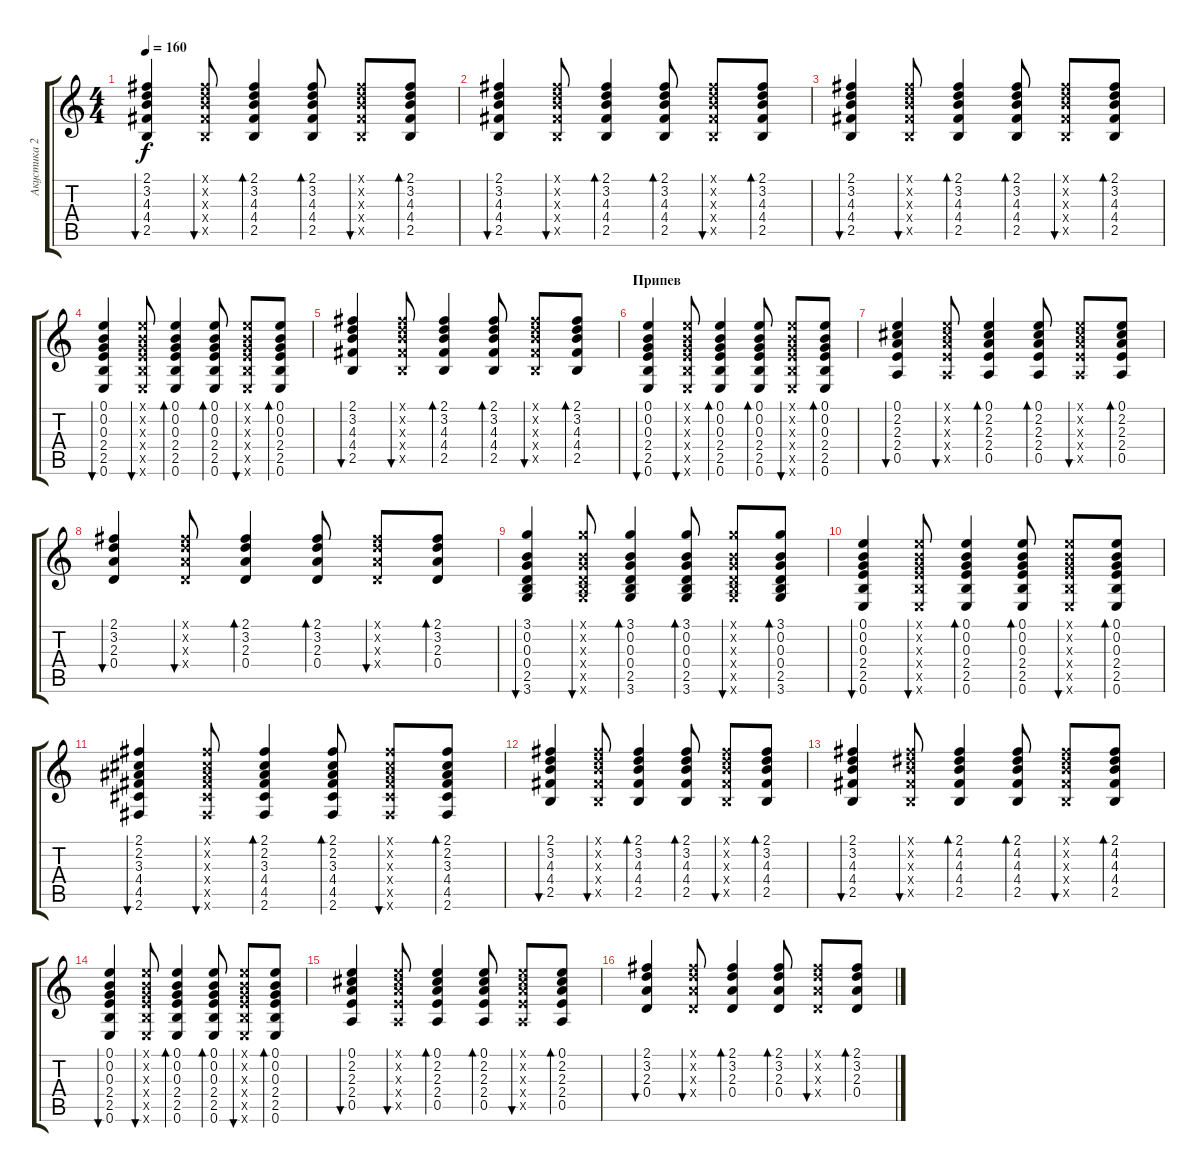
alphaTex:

\track ("Акустика 2" "Акустика 2") {instrument acousticguitarsteel}
\staff {score tabs}
\tuning (E4 B3 G3 D3 A2 E2) {hide}
\ts (4 4)
\tempo 160
\clef g2
\ks c
(2.1 3.2 4.3 4.4 2.5).4{bu 60 dy f} (2.1{x} 3.2{x} 4.3{x} 4.4{x} 2.5{x}).8{bu 60} (2.1 3.2 4.3 4.4 2.5).4{bd 60} (2.1 3.2 4.3 4.4 2.5).8{bd 60} (2.1{x} 3.2{x} 4.3{x} 4.4{x} 2.5{x}).8{bu 60} (2.1 3.2 4.3 4.4 2.5).8{bd 60} |
(2.1 3.2 4.3 4.4 2.5).4{bu 60} (2.1{x} 3.2{x} 4.3{x} 4.4{x} 2.5{x}).8{bu 60} (2.1 3.2 4.3 4.4 2.5).4{bd 60} (2.1 3.2 4.3 4.4 2.5).8{bd 60} (2.1{x} 3.2{x} 4.3{x} 4.4{x} 2.5{x}).8{bu 60} (2.1 3.2 4.3 4.4 2.5).8{bd 60} |
(2.1 3.2 4.3 4.4 2.5).4{bu 60} (2.1{x} 3.2{x} 4.3{x} 4.4{x} 2.5{x}).8{bu 60} (2.1 3.2 4.3 4.4 2.5).4{bd 60} (2.1 3.2 4.3 4.4 2.5).8{bd 60} (2.1{x} 3.2{x} 4.3{x} 4.4{x} 2.5{x}).8{bu 60} (2.1 3.2 4.3 4.4 2.5).8{bd 60} |
(0.1 0.2 0.3 2.4 2.5 0.6).4{bu 60} (0.1{x} 0.2{x} 0.3{x} 2.4{x} 2.5{x} 0.6{x}).8{bu 60} (0.1 0.2 0.3 2.4 2.5 0.6).4{bd 60} (0.1 0.2 0.3 2.4 2.5 0.6).8{bd 60} (0.1{x} 0.2{x} 0.3{x} 2.4{x} 2.5{x} 0.6{x}).8{bu 60} (0.1 0.2 0.3 2.4 2.5 0.6).8{bd 60} |
(2.1 3.2 4.3 4.4 2.5).4{bu 60} (2.1{x} 3.2{x} 4.3{x} 4.4{x} 2.5{x}).8{bu 60} (2.1 3.2 4.3 4.4 2.5).4{bd 60} (2.1 3.2 4.3 4.4 2.5).8{bd 60} (2.1{x} 3.2{x} 4.3{x} 4.4{x} 2.5{x}).8{bu 60} (2.1 3.2 4.3 4.4 2.5).8{bd 60} |
\section ("" "Припев")
(0.1 0.2 0.3 2.4 2.5 0.6).4{bu 60} (0.1{x} 0.2{x} 0.3{x} 2.4{x} 2.5{x} 0.6{x}).8{bu 60} (0.1 0.2 0.3 2.4 2.5 0.6).4{bd 60} (0.1 0.2 0.3 2.4 2.5 0.6).8{bd 60} (0.1{x} 0.2{x} 0.3{x} 2.4{x} 2.5{x} 0.6{x}).8{bu 60} (0.1 0.2 0.3 2.4 2.5 0.6).8{bd 60} |
(0.1 2.2 2.3 2.4 0.5).4{bu 60} (0.1{x} 2.2{x} 2.3{x} 2.4{x} 0.5{x}).8{bu 60} (0.1 2.2 2.3 2.4 0.5).4{bd 60} (0.1 2.2 2.3 2.4 0.5).8{bd 60} (0.1{x} 2.2{x} 2.3{x} 2.4{x} 0.5{x}).8{bu 60} (0.1 2.2 2.3 2.4 0.5).8{bd 60} |
(2.1 3.2 2.3 0.4).4{bu 60} (2.1{x} 3.2{x} 2.3{x} 0.4{x}).8{bu 60} (2.1 3.2 2.3 0.4).4{bd 60} (2.1 3.2 2.3 0.4).8{bd 60} (2.1{x} 3.2{x} 2.3{x} 0.4{x}).8{bu 60} (2.1 3.2 2.3 0.4).8{bd 60} |
(3.1 0.2 0.3 0.4 2.5 3.6).4{bu 60} (3.1{x} 0.2{x} 0.3{x} 0.4{x} 2.5{x} 3.6{x}).8{bu 60} (3.1 0.2 0.3 0.4 2.5 3.6).4{bd 60} (3.1 0.2 0.3 0.4 2.5 3.6).8{bd 60} (3.1{x} 0.2{x} 0.3{x} 0.4{x} 2.5{x} 3.6{x}).8{bu 60} (3.1 0.2 0.3 0.4 2.5 3.6).8{bd 60} |
(0.1 0.2 0.3 2.4 2.5 0.6).4{bu 60} (0.1{x} 0.2{x} 0.3{x} 2.4{x} 2.5{x} 0.6{x}).8{bu 60} (0.1 0.2 0.3 2.4 2.5 0.6).4{bd 60} (0.1 0.2 0.3 2.4 2.5 0.6).8{bd 60} (0.1{x} 0.2{x} 0.3{x} 2.4{x} 2.5{x} 0.6{x}).8{bu 60} (0.1 0.2 0.3 2.4 2.5 0.6).8{bd 60} |
(2.1 2.2 3.3 4.4 4.5 2.6).4{bu 60} (2.1{x} 2.2{x} 3.3{x} 4.4{x} 4.5{x} 2.6{x}).8{bu 60} (2.1 2.2 3.3 4.4 4.5 2.6).4{bd 60} (2.1 2.2 3.3 4.4 4.5 2.6).8{bd 60} (2.1{x} 2.2{x} 3.3{x} 4.4{x} 4.5{x} 2.6{x}).8{bu 60} (2.1 2.2 3.3 4.4 4.5 2.6).8{bd 60} |
(2.1 3.2 4.3 4.4 2.5).4{bu 60} (2.1{x} 3.2{x} 4.3{x} 4.4{x} 2.5{x}).8{bu 60} (2.1 3.2 4.3 4.4 2.5).4{bd 60} (2.1 3.2 4.3 4.4 2.5).8{bd 60} (2.1{x} 3.2{x} 4.3{x} 4.4{x} 2.5{x}).8{bu 60} (2.1 3.2 4.3 4.4 2.5).8{bd 60} |
(2.1 3.2 4.3 4.4 2.5).4{bu 60} (2.1{x} 4.2{x} 4.3{x} 4.4{x} 2.5{x}).8{bu 60} (2.1 4.2 4.3 4.4 2.5).4{bd 60} (2.1 4.2 4.3 4.4 2.5).8{bd 60} (2.1{x} 4.2{x} 4.3{x} 4.4{x} 2.5{x}).8{bu 60} (2.1 4.2 4.3 4.4 2.5).8{bd 60} |
(0.1 0.2 0.3 2.4 2.5 0.6).4{bu 60} (0.1{x} 0.2{x} 0.3{x} 2.4{x} 2.5{x} 0.6{x}).8{bu 60} (0.1 0.2 0.3 2.4 2.5 0.6).4{bd 60} (0.1 0.2 0.3 2.4 2.5 0.6).8{bd 60} (0.1{x} 0.2{x} 0.3{x} 2.4{x} 2.5{x} 0.6{x}).8{bu 60} (0.1 0.2 0.3 2.4 2.5 0.6).8{bd 60} |
(0.1 2.2 2.3 2.4 0.5).4{bu 60} (0.1{x} 2.2{x} 2.3{x} 2.4{x} 0.5{x}).8{bu 60} (0.1 2.2 2.3 2.4 0.5).4{bd 60} (0.1 2.2 2.3 2.4 0.5).8{bd 60} (0.1{x} 2.2{x} 2.3{x} 2.4{x} 0.5{x}).8{bu 60} (0.1 2.2 2.3 2.4 0.5).8{bd 60} |
(2.1 3.2 2.3 0.4).4{bu 60} (2.1{x} 3.2{x} 2.3{x} 0.4{x}).8{bu 60} (2.1 3.2 2.3 0.4).4{bd 60} (2.1 3.2 2.3 0.4).8{bd 60} (2.1{x} 3.2{x} 2.3{x} 0.4{x}).8{bu 60} (2.1 3.2 2.3 0.4).8{bd 60}
